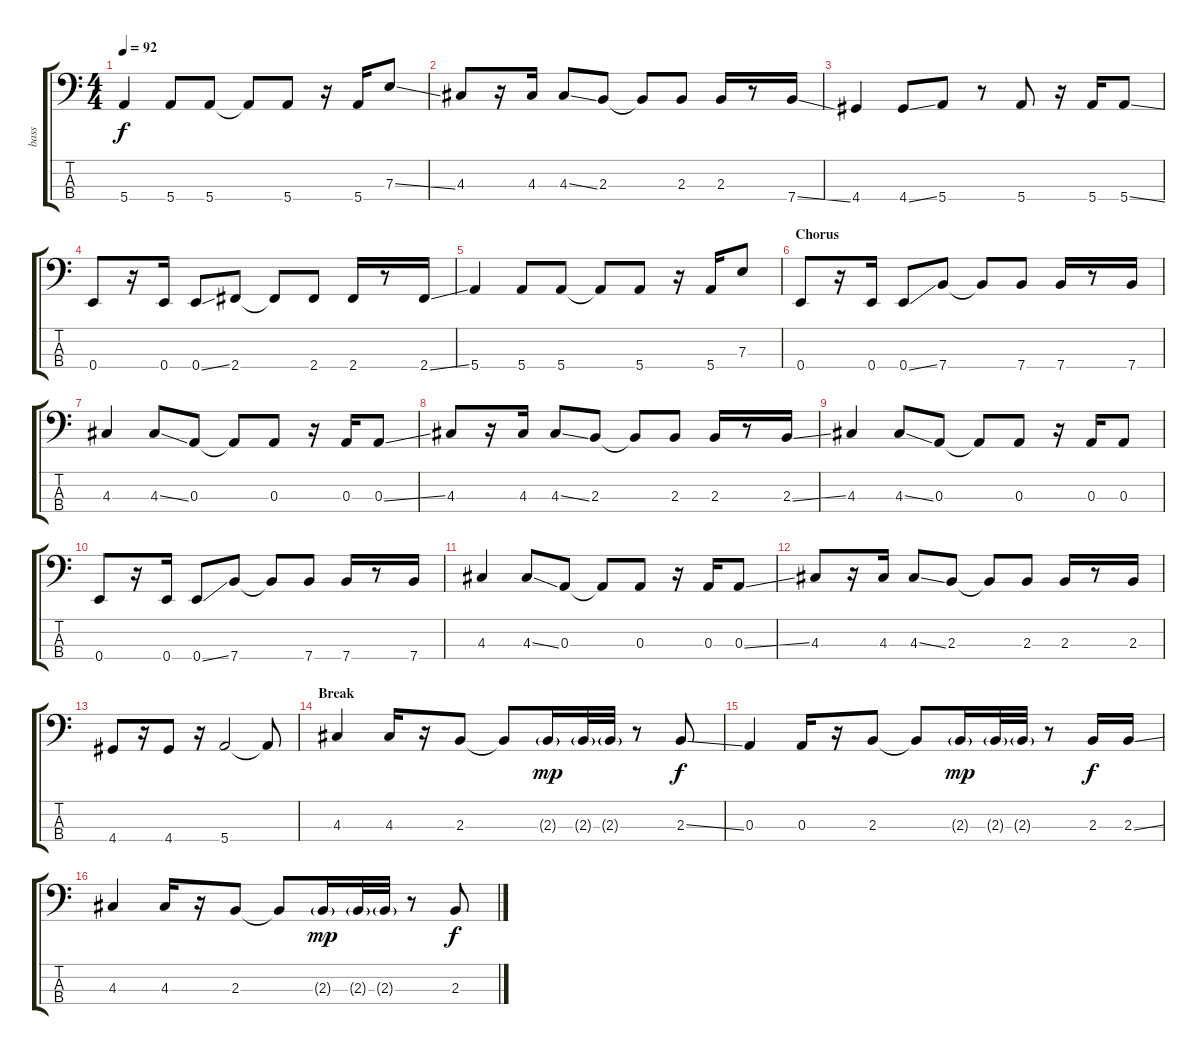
\track ("bass" "bass") {instrument electricbassfinger}
\staff {score tabs}
\tuning (G2 D2 A1 E1) {hide}
\ts (4 4)
\tempo 92
\clef f4
\ks c
5.4.4{dy f} 5.4.8 5.4.8 5.4{t}.8 5.4.8 r.16 5.4.16 7.3{ss}.8 |
4.3.8 r.16 4.3.16 4.3{ss}.8 2.3.8 2.3{t}.8 2.3.8 2.3.16 r.8 7.4{ss}.16 |
4.4.4 4.4{ss}.8 5.4.8 r.8 5.4.8 r.16 5.4.16 5.4{ss}.8 |
0.4.8 r.16 0.4.16 0.4{ss}.8 2.4.8 2.4{t}.8 2.4.8 2.4.16 r.8 2.4{ss}.16 |
5.4.4 5.4.8 5.4.8 5.4{t}.8 5.4.8 r.16 5.4.16 7.3.8 |
\section ("" "Chorus")
0.4.8 r.16 0.4.16 0.4{ss}.8 7.4.8 7.4{t}.8 7.4.8 7.4.16 r.8 7.4.16 |
4.3.4 4.3{ss}.8 0.3.8 0.3{t}.8 0.3.8 r.16 0.3.16 0.3{ss}.8 |
4.3.8 r.16 4.3.16 4.3{ss}.8 2.3.8 2.3{t}.8 2.3.8 2.3.16 r.8 2.3{ss}.16 |
4.3.4 4.3{ss}.8 0.3.8 0.3{t}.8 0.3.8 r.16 0.3.16 0.3.8 |
0.4.8 r.16 0.4.16 0.4{ss}.8 7.4.8 7.4{t}.8 7.4.8 7.4.16 r.8 7.4.16 |
4.3.4 4.3{ss}.8 0.3.8 0.3{t}.8 0.3.8 r.16 0.3.16 0.3{ss}.8 |
4.3.8 r.16 4.3.16 4.3{ss}.8 2.3.8 2.3{t}.8 2.3.8 2.3.16 r.8 2.3.16 |
4.4.8 r.16 4.4.8 r.16 5.4.2 5.4{t}.8 |
\section ("" "Break")
4.3.4 4.3.16 r.16 2.3.8 2.3{t}.8 2.3{g}.16{dy mp} 2.3{g}.32 2.3{g}.32 r.8 2.3{ss}.8{dy f} |
0.3.4 0.3.16 r.16 2.3.8 2.3{t}.8 2.3{g}.16{dy mp} 2.3{g}.32 2.3{g}.32 r.8 2.3.16{dy f} 2.3{ss}.16 |
4.3.4 4.3.16 r.16 2.3.8 2.3{t}.8 2.3{g}.16{dy mp} 2.3{g}.32 2.3{g}.32 r.8 2.3.8{dy f}
